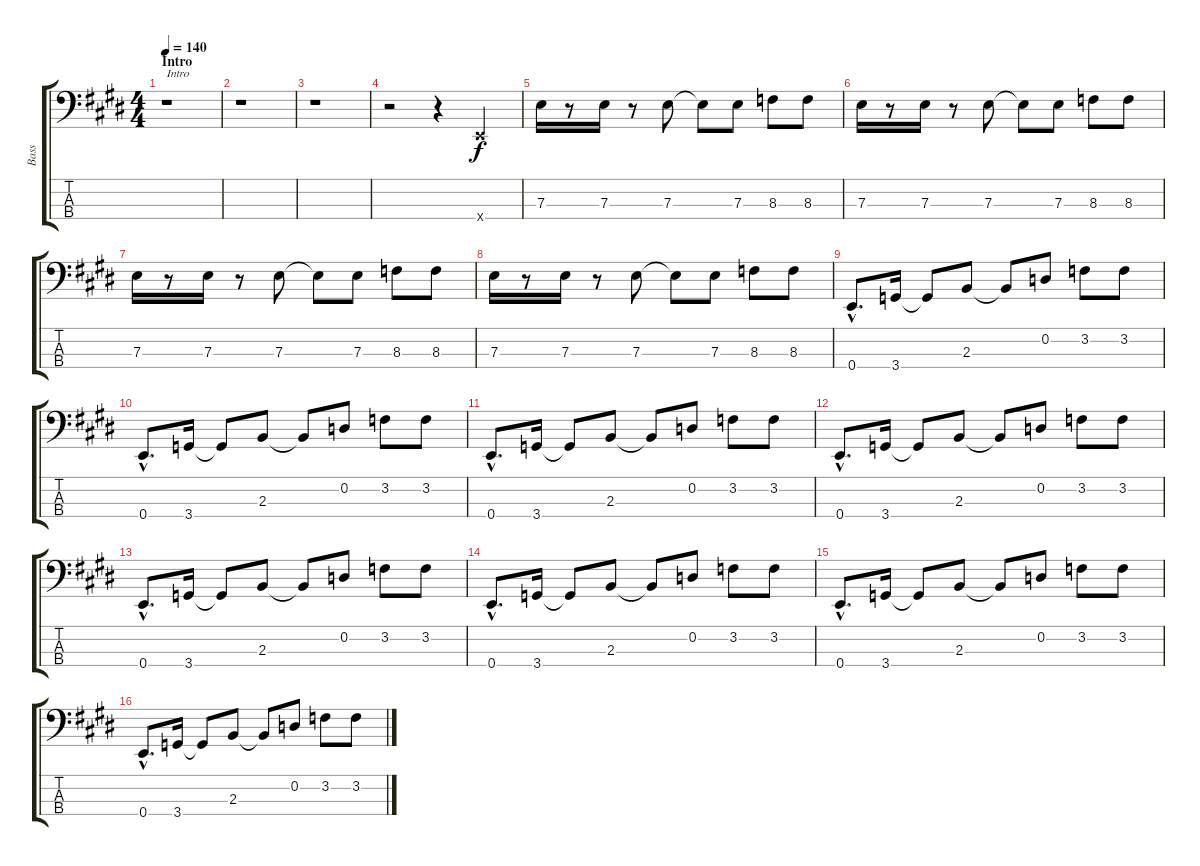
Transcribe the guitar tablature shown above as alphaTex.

\track ("Bass" "Bass") {instrument electricbasspick}
\staff {score tabs}
\tuning (G2 D2 A1 E1) {hide}
\ts (4 4)
\section ("" "Intro")
\tempo 140
\clef f4
\ks e
r.1{txt "Intro" dy f instrument electricbasspick} |
r.1 |
r.1 |
r.2 r.4 0.4{x}.4 |
7.3.16 r.8 7.3.16 r.8 7.3.8 7.3{t}.8 7.3.8 8.3.8 8.3.8 |
7.3.16 r.8 7.3.16 r.8 7.3.8 7.3{t}.8 7.3.8 8.3.8 8.3.8 |
7.3.16 r.8 7.3.16 r.8 7.3.8 7.3{t}.8 7.3.8 8.3.8 8.3.8 |
7.3.16 r.8 7.3.16 r.8 7.3.8 7.3{t}.8 7.3.8 8.3.8 8.3.8 |
0.4{hac}.8{d} 3.4.16 3.4{t}.8 2.3.8 2.3{t}.8 0.2.8 3.2.8 3.2.8 |
0.4{hac}.8{d} 3.4.16 3.4{t}.8 2.3.8 2.3{t}.8 0.2.8 3.2.8 3.2.8 |
0.4{hac}.8{d} 3.4.16 3.4{t}.8 2.3.8 2.3{t}.8 0.2.8 3.2.8 3.2.8 |
0.4{hac}.8{d} 3.4.16 3.4{t}.8 2.3.8 2.3{t}.8 0.2.8 3.2.8 3.2.8 |
0.4{hac}.8{d} 3.4.16 3.4{t}.8 2.3.8 2.3{t}.8 0.2.8 3.2.8 3.2.8 |
0.4{hac}.8{d} 3.4.16 3.4{t}.8 2.3.8 2.3{t}.8 0.2.8 3.2.8 3.2.8 |
0.4{hac}.8{d} 3.4.16 3.4{t}.8 2.3.8 2.3{t}.8 0.2.8 3.2.8 3.2.8 |
0.4{hac}.8{d} 3.4.16 3.4{t}.8 2.3.8 2.3{t}.8 0.2.8 3.2.8 3.2.8
